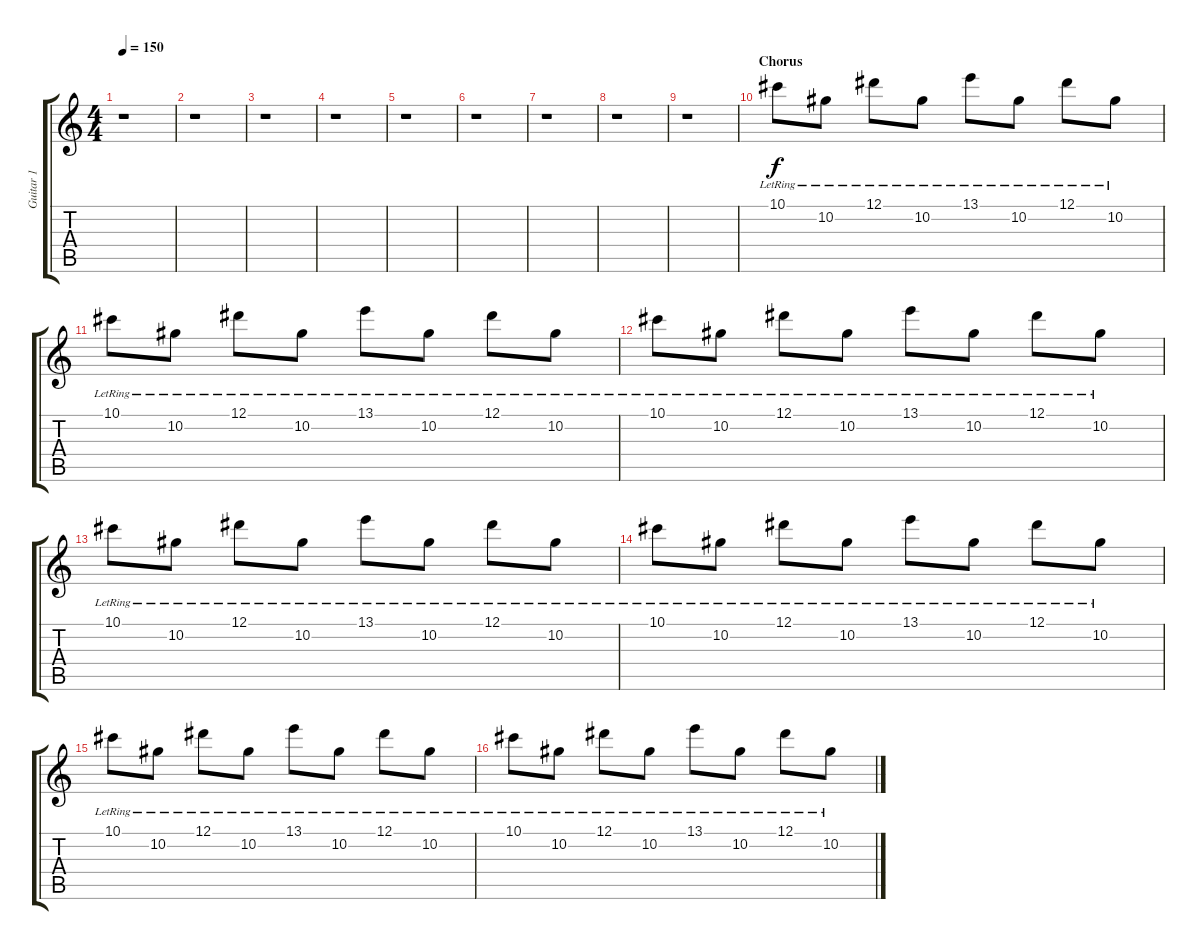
\track ("Guitar 1" "Guitar 1") {instrument distortionguitar}
\staff {score tabs}
\tuning (Eb4 Bb3 Gb3 Db3 Ab2 Db2) {hide}
\ts (4 4)
\tempo 150
\clef g2
\ks c
r.1{dy f} |
r.1 |
r.1 |
r.1 |
r.1 |
r.1 |
r.1 |
r.1 |
r.1 |
\section ("" "Chorus")
10.1{lr}.8 10.2{lr}.8 12.1{lr}.8 10.2{lr}.8 13.1{lr}.8 10.2{lr}.8 12.1{lr}.8 10.2{lr}.8 |
10.1{lr}.8 10.2{lr}.8 12.1{lr}.8 10.2{lr}.8 13.1{lr}.8 10.2{lr}.8 12.1{lr}.8 10.2{lr}.8 |
10.1{lr}.8 10.2{lr}.8 12.1{lr}.8 10.2{lr}.8 13.1{lr}.8 10.2{lr}.8 12.1{lr}.8 10.2{lr}.8 |
10.1{lr}.8 10.2{lr}.8 12.1{lr}.8 10.2{lr}.8 13.1{lr}.8 10.2{lr}.8 12.1{lr}.8 10.2{lr}.8 |
10.1{lr}.8 10.2{lr}.8 12.1{lr}.8 10.2{lr}.8 13.1{lr}.8 10.2{lr}.8 12.1{lr}.8 10.2{lr}.8 |
10.1{lr}.8 10.2{lr}.8 12.1{lr}.8 10.2{lr}.8 13.1{lr}.8 10.2{lr}.8 12.1{lr}.8 10.2{lr}.8 |
10.1{lr}.8 10.2{lr}.8 12.1{lr}.8 10.2{lr}.8 13.1{lr}.8 10.2{lr}.8 12.1{lr}.8 10.2{lr}.8
